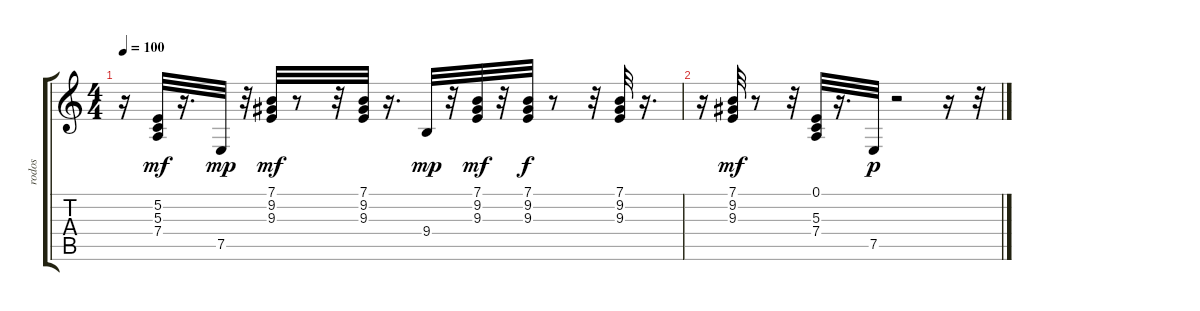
\track ("rodos" "rodos") {instrument electricpiano1}
\staff {score tabs}
\tuning (E4 B3 G3 D3 A2 E2) {hide}
\ts (4 4)
\tempo 100
\clef g2
\ks c
r.16{dy f} (5.2 5.3 7.4).32{dy mf} r.16{d} 7.5.32{dy mp} r.32 (7.1 9.2 9.3).32{dy mf} r.8 r.32 (7.1 9.2 9.3).32 r.16{d} 9.4.32{dy mp} r.32 (7.1 9.2 9.3).32{dy mf} r.32 (7.1 9.2 9.3).32{dy f} r.8 r.32 (7.1 9.2 9.3).32 r.16{d} |
r.16 (7.1 9.2 9.3).32{dy mf} r.8 r.32 (0.1 5.3 7.4).32 r.16{d} 7.5.32{dy p} r.2 r.16 r.32
